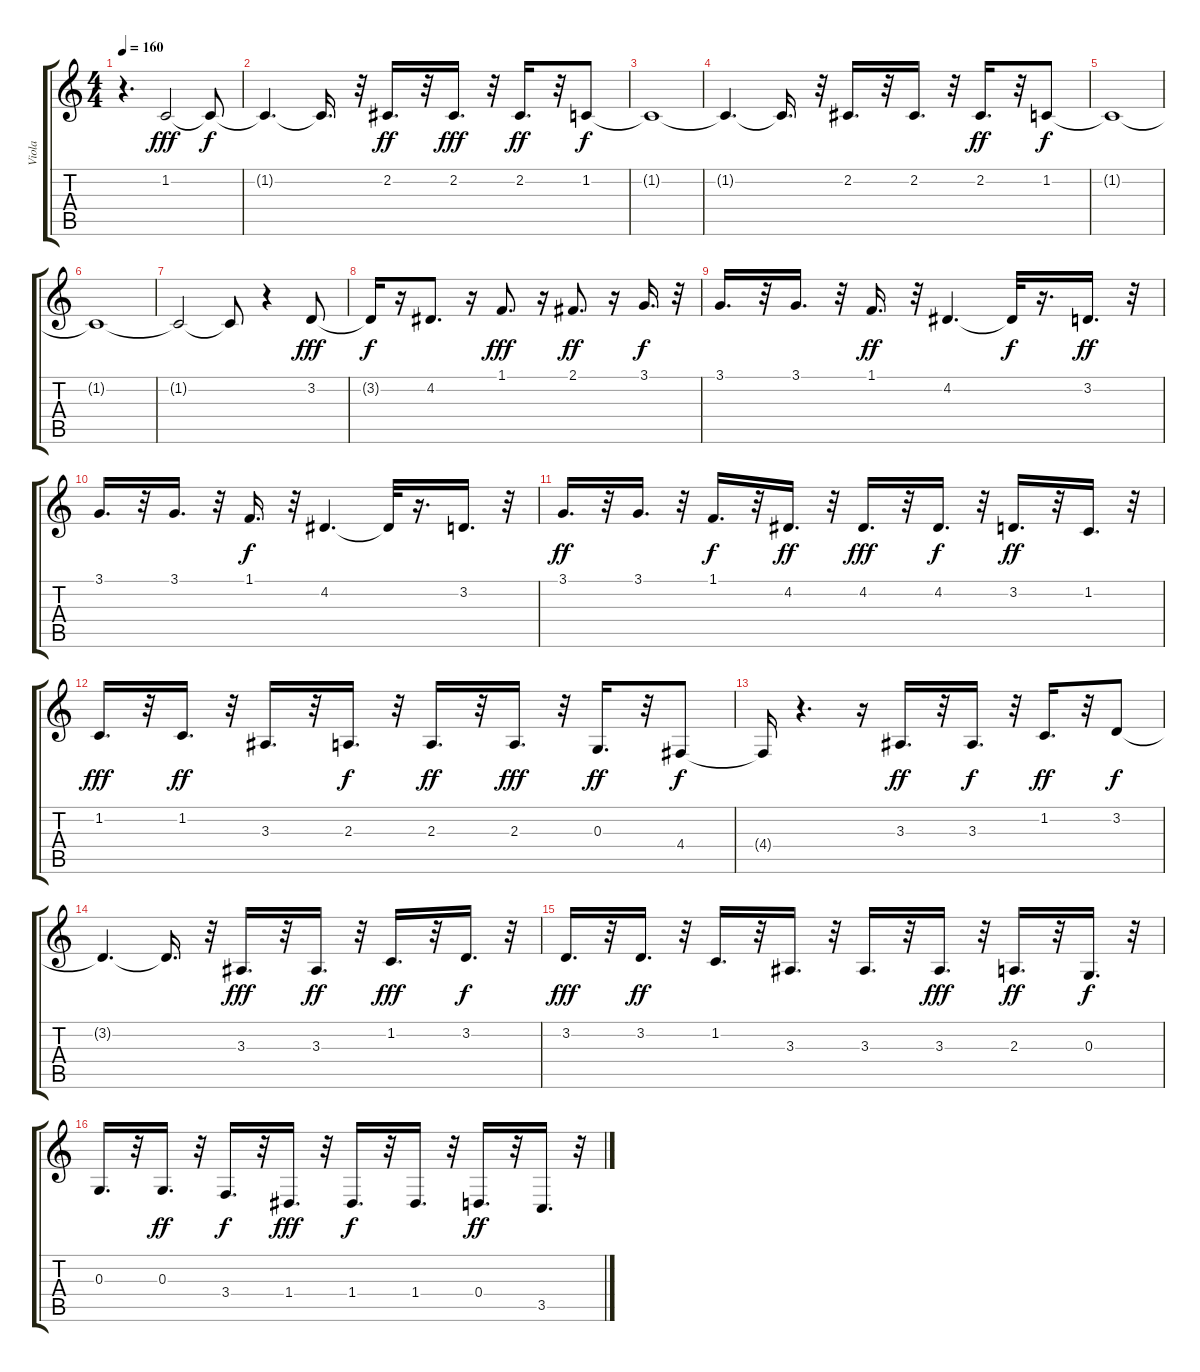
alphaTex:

\track ("Viola" "Viola") {instrument viola}
\staff {score tabs}
\tuning (E4 B3 G3 D3 A2 E2) {hide}
\ts (4 4)
\tempo 160
\clef g2
\ks c
r.4{d dy f} 1.2.2{dy fff} 1.2{t}.8{dy f} |
1.2{t}.4{d} 1.2{t}.16{d} r.32 2.2.16{d dy ff} r.32 2.2.16{d dy fff} r.32 2.2.16{d dy ff} r.32 1.2.8{dy f} |
1.2{t}.1 |
1.2{t}.4{d} 1.2{t}.16{d} r.32 2.2.16{d} r.32 2.2.16{d} r.32 2.2.16{d dy ff} r.32 1.2.8{dy f} |
1.2{t}.1 |
1.2{t}.1 |
1.2{t}.2 1.2{t}.8 r.4 3.2.8{dy fff} |
3.2{t}.16{dy f} r.16 4.2.8{d} r.16 1.1.8{d dy fff} r.16 2.1.8{d dy ff} r.16 3.1.16{d dy f} r.32 |
3.1.16{d} r.32 3.1.16{d} r.32 1.1.16{d dy ff} r.32 4.2.4{d} 4.2{t}.32{dy f} r.16{d} 3.2.16{d dy ff} r.32 |
3.1.16{d} r.32 3.1.16{d} r.32 1.1.16{d dy f} r.32 4.2.4{d} 4.2{t}.32 r.16{d} 3.2.16{d} r.32 |
3.1.16{d dy ff} r.32 3.1.16{d} r.32 1.1.16{d dy f} r.32 4.2.16{d dy ff} r.32 4.2.16{d dy fff} r.32 4.2.16{d dy f} r.32 3.2.16{d dy ff} r.32 1.2.16{d} r.32 |
1.2.16{d dy fff} r.32 1.2.16{d dy ff} r.32 3.3.16{d} r.32 2.3.16{d dy f} r.32 2.3.16{d dy ff} r.32 2.3.16{d dy fff} r.32 0.3.16{d dy ff} r.32 4.4.8{dy f} |
4.4{t}.16 r.4{d} r.16 3.3.16{d dy ff} r.32 3.3.16{d dy f} r.32 1.2.16{d dy ff} r.32 3.2.8{dy f} |
3.2{t}.4{d} 3.2{t}.16{d} r.32 3.3.16{d dy fff} r.32 3.3.16{d dy ff} r.32 1.2.16{d dy fff} r.32 3.2.16{d dy f} r.32 |
3.2.16{d dy fff} r.32 3.2.16{d dy ff} r.32 1.2.16{d} r.32 3.3.16{d} r.32 3.3.16{d} r.32 3.3.16{d dy fff} r.32 2.3.16{d dy ff} r.32 0.3.16{d dy f} r.32 |
0.3.16{d} r.32 0.3.16{d dy ff} r.32 3.4.16{d dy f} r.32 1.4.16{d dy fff} r.32 1.4.16{d dy f} r.32 1.4.16{d} r.32 0.4.16{d dy ff} r.32 3.5.16{d} r.32
